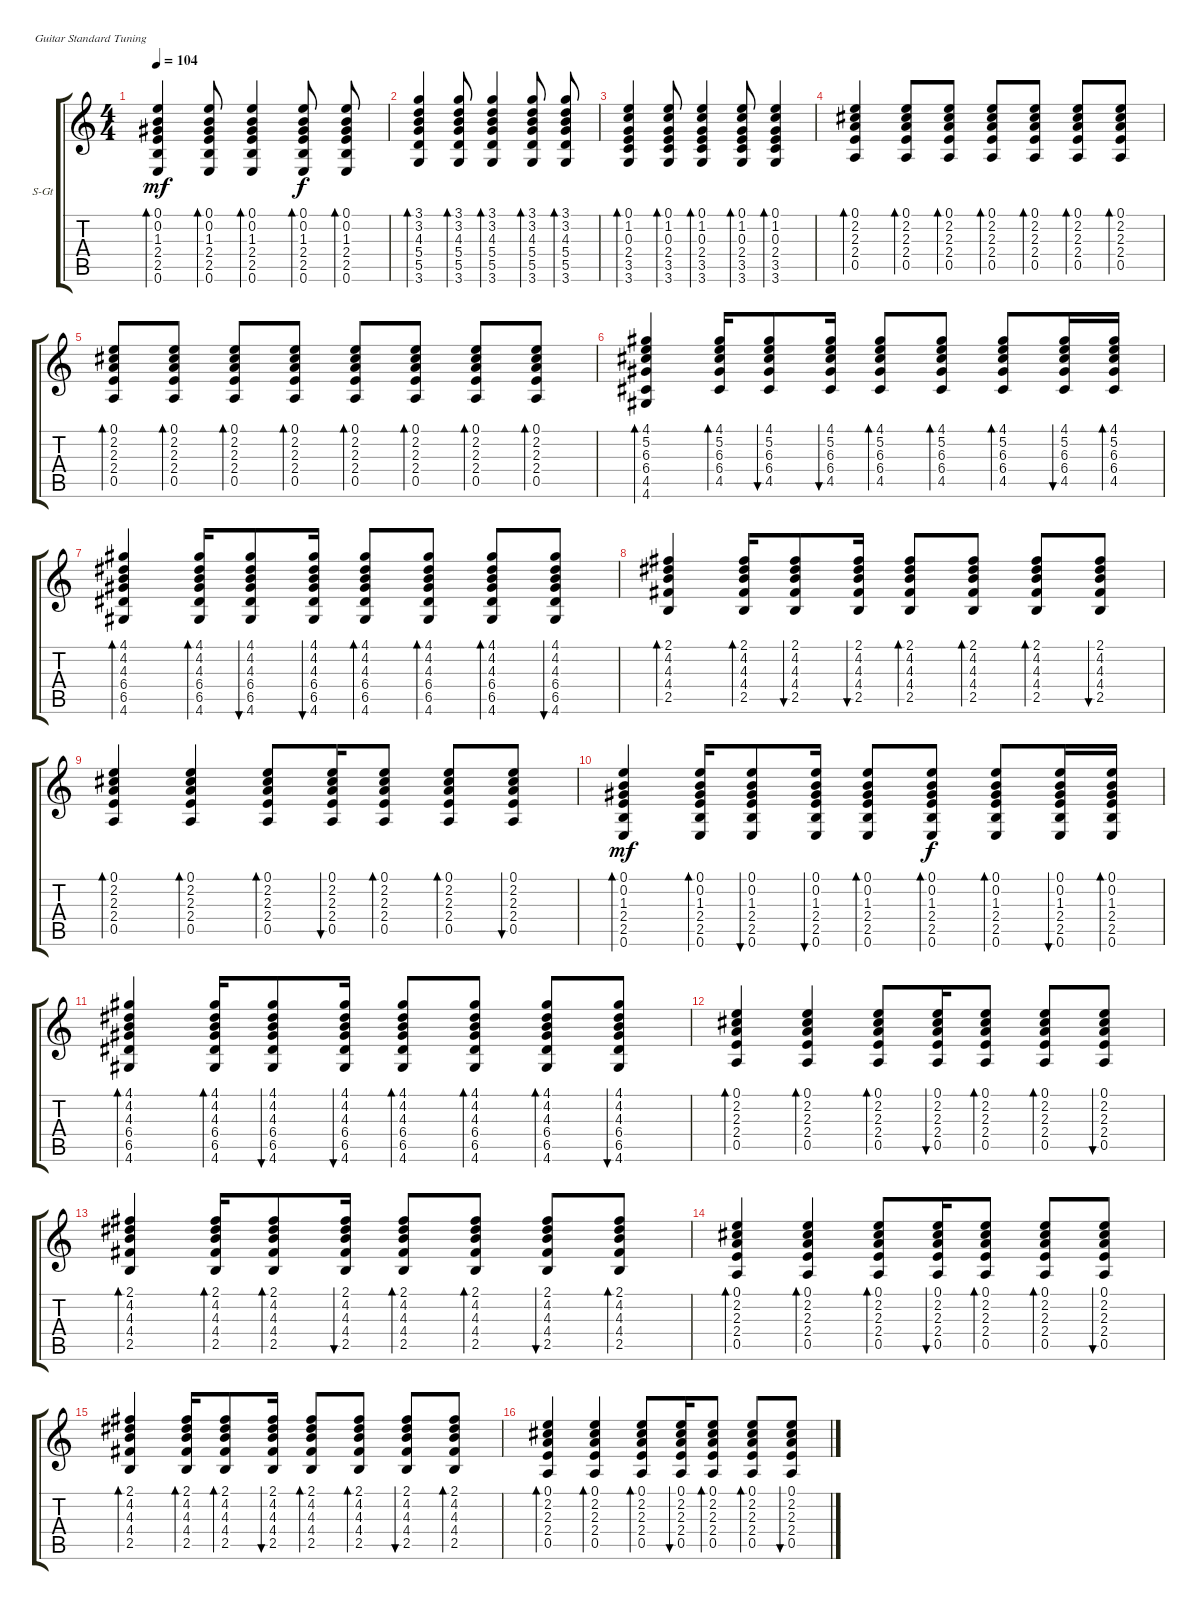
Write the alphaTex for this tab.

\bracketExtendMode groupsimilarinstruments
\firstSystemTrackNameOrientation horizontal
\otherSystemsTrackNameOrientation horizontal
\track ("ãèòàðà" "S-Gt") {instrument acousticguitarsteel}
\staff {score tabs}
\tuning (E4 B3 G3 D3 A2 E2)
\ts (4 4)
\tempo 104
\clef g2
\ks c
(0.1 0.2 1.3 2.4 2.5 0.6).4{bd 30 dy mf} (0.1 0.2 1.3 2.4 2.5 0.6).8{bd 30} (0.1 0.2 1.3 2.4 2.5 0.6).4{bd 30} (0.1 0.2 1.3 2.4 2.5 0.6).8{bd 30 dy f} (0.1 0.2 1.3 2.4 2.5 0.6).8{bd 30} |
(3.1 3.2 3.6 5.5 5.4 4.3).4{bd 30} (3.1 3.2 4.3 5.4 5.5 3.6).8{bd 30} (3.6 5.5 5.4 4.3 3.2 3.1).4{bd 30} (3.6 5.5 5.4 4.3 3.2 3.1).8{bd 30} (3.6 5.5 5.4 4.3 3.2 3.1).8{bd 30} |
(3.6 3.5 2.4 1.2 0.1 0.3).4{bd 30} (3.6 3.5 2.4 1.2 0.3 0.1).8{bd 30} (3.6 3.5 2.4 0.3 1.2 0.1).4{bd 30} (3.6 3.5 2.4 0.3 1.2 0.1).8{bd 30} (3.6 3.5 2.4 0.3 1.2 0.1).4{bd 30} |
(0.1 2.2 2.3 2.4 0.5).4{bd 30} (0.1 2.2 2.3 2.4 0.5).8{bd 30} (0.1 2.2 2.3 2.4 0.5).8{bd 30} (0.1 2.2 2.3 2.4 0.5).8{bd 30} (0.1 2.2 2.3 2.4 0.5).8{bd 30} (0.1 2.2 2.3 2.4 0.5).8{bd 30} (0.1 2.2 2.3 2.4 0.5).8{bd 30} |
(0.1 2.2 2.3 2.4 0.5).8{bd 30} (0.1 2.2 2.3 2.4 0.5).8{bd 30} (0.1 2.2 2.3 2.4 0.5).8{bd 30} (0.1 2.2 2.3 2.4 0.5).8{bd 30} (0.1 2.2 2.3 2.4 0.5).8{bd 30} (0.1 2.2 2.3 2.4 0.5).8{bd 30} (0.1 2.2 2.3 2.4 0.5).8{bd 30} (0.1 2.2 2.3 2.4 0.5).8{bd 30} |
(4.1 5.2 6.3 6.4 4.5 4.6).4{bd 30} (4.1 5.2 6.3 6.4 4.5).16{bd 30} (4.1 5.2 6.3 6.4 4.5).8{bu 30} (4.1 5.2 6.3 6.4 4.5).16{bu 30} (4.1 5.2 6.3 6.4 4.5).8{bd 30} (4.1 5.2 6.3 6.4 4.5).8{bd 30} (4.1 5.2 6.3 6.4 4.5).8{bd 30} (4.1 5.2 6.3 6.4 4.5).16{bu 30} (4.1 5.2 6.3 6.4 4.5).16{bd 30} |
(4.1 4.2 4.3 6.4 6.5 4.6).4{bd 30} (4.1 4.2 4.3 6.4 6.5 4.6).16{bd 30} (4.1 4.2 4.3 6.4 6.5 4.6).8{bu 30} (4.1 4.2 4.3 6.4 6.5 4.6).16{bu 30} (4.1 4.2 4.3 6.4 6.5 4.6).8{bd 30} (4.1 4.2 4.3 6.4 6.5 4.6).8{bd 30} (4.1 4.2 4.3 6.4 6.5 4.6).8{bd 30} (4.1 4.2 4.3 6.4 6.5 4.6).8{bu 30} |
(2.1 4.2 4.3 4.4 2.5).4{bd 30} (2.1 4.2 4.3 4.4 2.5).16{bd 30} (2.1 4.2 4.3 4.4 2.5).8{bu 30} (2.1 4.2 4.3 4.4 2.5).16{bu 30} (2.1 4.2 4.3 4.4 2.5).8{bd 30} (2.1 4.2 4.3 4.4 2.5).8{bd 30} (2.1 4.2 4.3 4.4 2.5).8{bd 30} (2.1 4.2 4.3 4.4 2.5).8{bu 30} |
(0.1 2.2 2.3 2.4 0.5).4{bd 30} (0.1 2.2 2.3 2.4 0.5).4{bd 30} (0.1 2.2 2.3 2.4 0.5).8{bd 30} (0.1 2.2 2.3 2.4 0.5).16{bu 30} (0.1 2.2 2.3 2.4 0.5).8{bd 30} (0.1 2.2 2.3 2.4 0.5).8{bd 30} (0.1 2.2 2.3 2.4 0.5).8{bu 30} |
(0.1 0.2 1.3 2.4 2.5 0.6).4{bd 30 dy mf} (0.1 0.2 1.3 2.4 2.5 0.6).16{bd 30} (0.1 0.2 1.3 2.4 2.5 0.6).8{bu 30} (0.1 0.2 1.3 2.4 2.5 0.6).16{bu 30} (0.1 0.2 1.3 2.4 2.5 0.6).8{bd 30} (0.1 0.2 1.3 2.4 2.5 0.6).8{bd 30 dy f} (0.1 0.2 1.3 2.4 2.5 0.6).8{bd 30} (0.1 0.2 1.3 2.4 2.5 0.6).16{bu 30} (0.1 0.2 1.3 2.5 2.4 0.6).16{bd 30} |
(4.1 4.2 4.3 6.4 6.5 4.6).4{bd 30} (4.1 4.2 4.3 6.4 6.5 4.6).16{bd 30} (4.1 4.2 4.3 6.4 6.5 4.6).8{bu 30} (4.1 4.2 4.3 6.4 6.5 4.6).16{bu 30} (4.1 4.2 4.3 6.4 6.5 4.6).8{bd 30} (4.1 4.2 4.3 6.4 6.5 4.6).8{bd 30} (4.1 4.2 4.3 6.4 6.5 4.6).8{bd 30} (4.1 4.2 4.3 6.4 6.5 4.6).8{bu 30} |
(0.1 2.2 2.3 2.4 0.5).4{bd 30} (0.1 2.2 2.3 2.4 0.5).4{bd 30} (0.1 2.2 2.3 2.4 0.5).8{bd 30} (0.1 2.2 2.3 2.4 0.5).16{bu 30} (0.1 2.2 2.3 2.4 0.5).8{bd 30} (0.1 2.2 2.3 2.4 0.5).8{bd 30} (0.1 2.2 2.3 2.4 0.5).8{bu 30} |
(2.1 4.2 4.3 4.4 2.5).4{bd 30} (2.1 4.2 4.3 4.4 2.5).16{bd 30} (2.1 4.2 4.3 4.4 2.5).8{bd 30} (2.1 4.2 4.3 4.4 2.5).16{bu 30} (2.1 4.2 4.3 4.4 2.5).8{bd 30} (2.1 4.2 4.3 4.4 2.5).8{bd 30} (2.1 4.2 4.3 4.4 2.5).8{bu 30} (2.1 4.2 4.3 4.4 2.5).8{bd 30} |
(0.1 2.2 2.3 2.4 0.5).4{bd 30} (0.1 2.2 2.3 2.4 0.5).4{bd 30} (0.1 2.2 2.3 2.4 0.5).8{bd 30} (0.1 2.2 2.3 2.4 0.5).16{bu 30} (0.1 2.2 2.3 2.4 0.5).8{bd 30} (0.1 2.2 2.3 2.4 0.5).8{bd 30} (0.1 2.2 2.3 2.4 0.5).8{bu 30} |
(2.1 4.2 4.3 4.4 2.5).4{bd 30} (2.1 4.2 4.3 4.4 2.5).16{bd 30} (2.1 4.2 4.3 4.4 2.5).8{bd 30} (2.1 4.2 4.3 4.4 2.5).16{bu 30} (2.1 4.2 4.3 4.4 2.5).8{bd 30} (2.1 4.2 4.3 4.4 2.5).8{bd 30} (2.1 4.2 4.3 4.4 2.5).8{bu 30} (2.1 4.2 4.3 4.4 2.5).8{bd 30} |
(0.1 2.2 2.3 2.4 0.5).4{bd 30} (0.1 2.2 2.3 2.4 0.5).4{bd 30} (0.1 2.2 2.3 2.4 0.5).8{bd 30} (0.1 2.2 2.3 2.4 0.5).16{bu 30} (0.1 2.2 2.3 2.4 0.5).8{bd 30} (0.1 2.2 2.3 2.4 0.5).8{bd 30} (0.1 2.2 2.3 2.4 0.5).8{bu 30}
